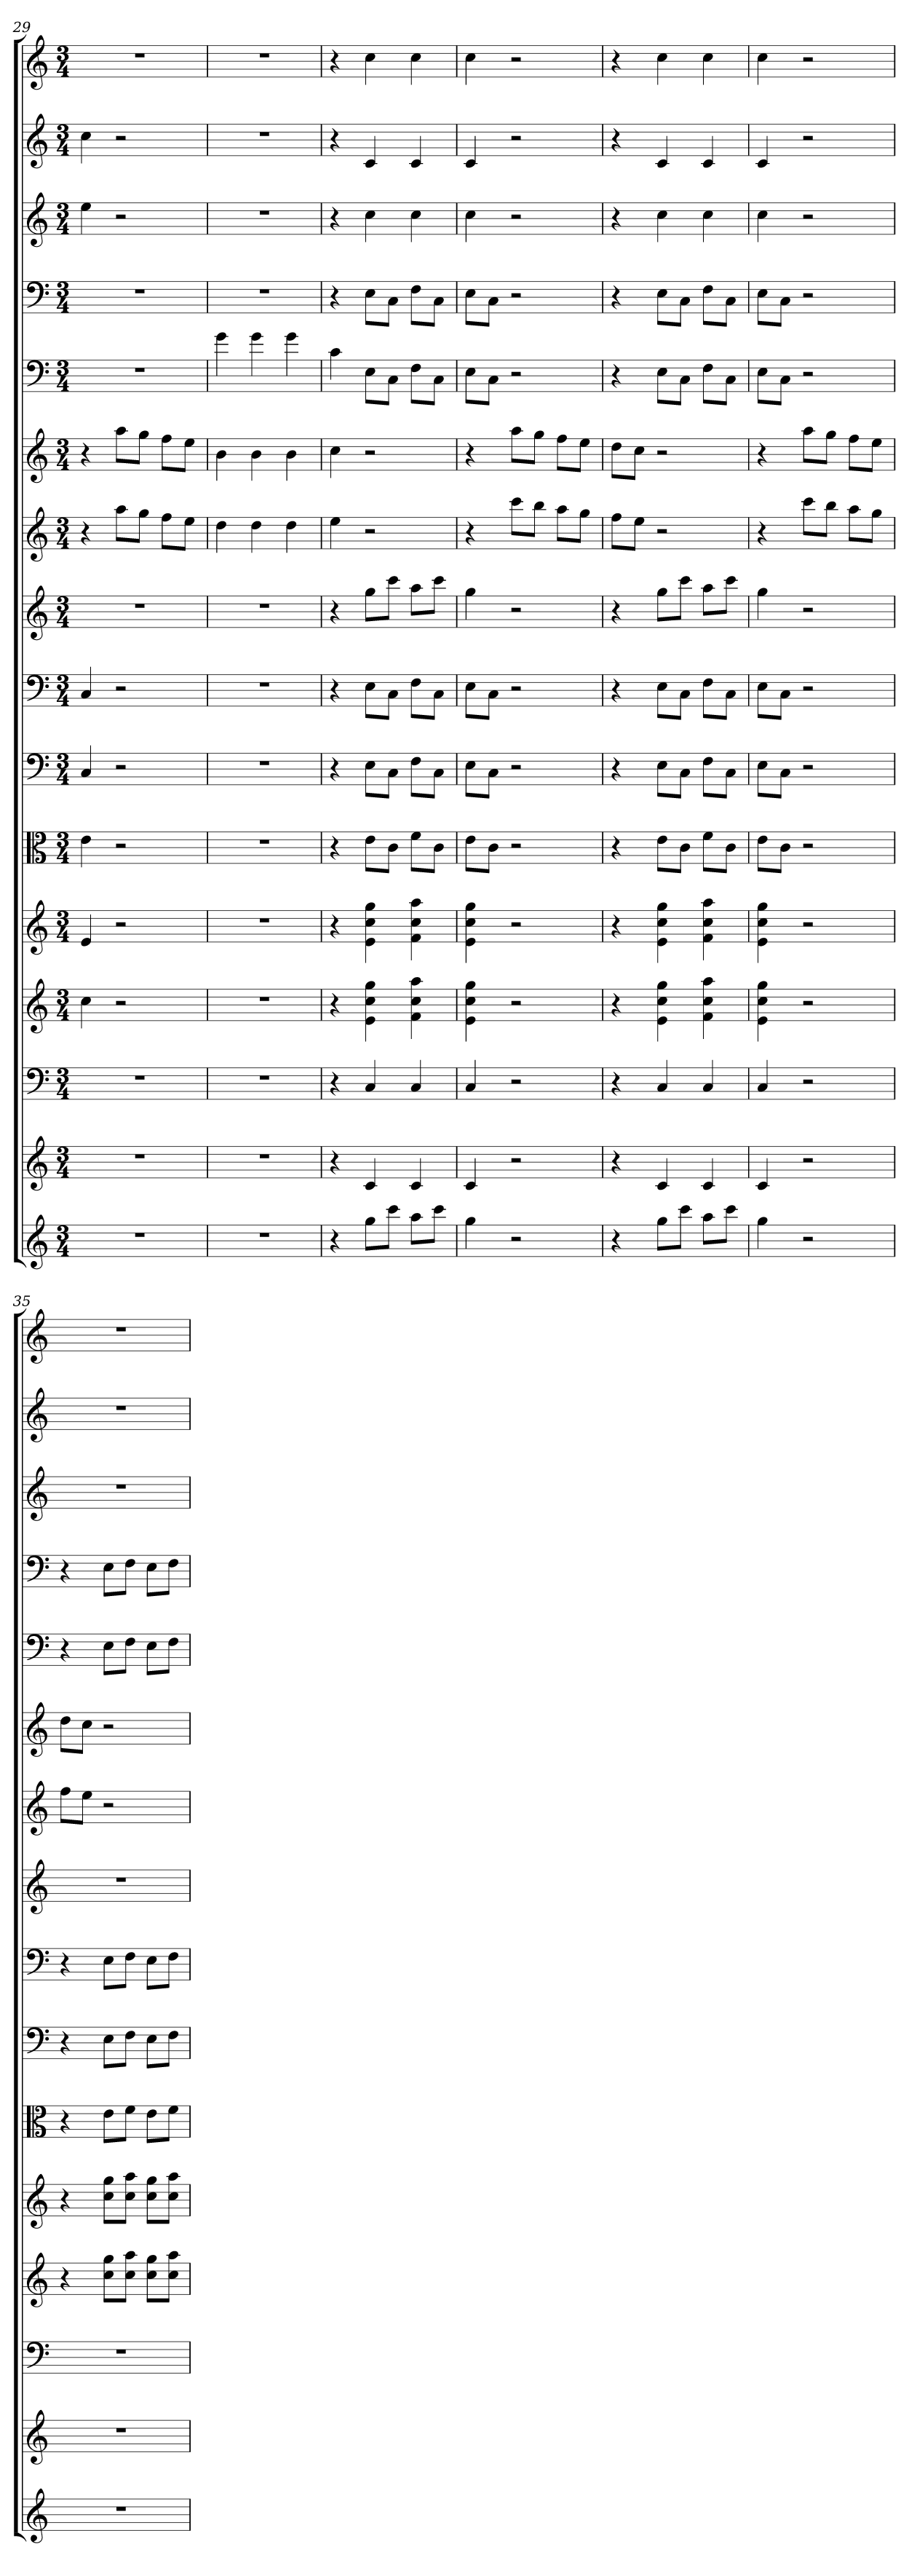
**kern	**kern	**kern	**kern	**kern	**kern	**kern	**kern	**kern	**kern	**kern	**kern	**kern	**kern	**kern	**kern
*part16	*part15	*part14	*part13	*part12	*part11	*part10	*part9	*part8	*part7	*part6	*part5	*part4	*part3	*part2	*part1
*staff16	*staff15	*staff14	*staff13	*staff12	*staff11	*staff10	*staff9	*staff8	*staff7	*staff6	*staff5	*staff4	*staff3	*staff2	*staff1
*	*	*clefF4	*	*	*clefC3	*clefF4	*clefF4	*	*	*	*clefF4	*clefF4	*	*	*
*k[]	*k[]	*k[]	*k[]	*k[]	*k[]	*k[]	*k[]	*k[]	*k[]	*k[]	*k[]	*k[]	*k[]	*k[]	*k[]
*C:	*C:	*C:	*C:	*C:	*C:	*C:	*C:	*C:	*C:	*C:	*C:	*C:	*C:	*C:	*C:
*M3/4	*M3/4	*M3/4	*M3/4	*M3/4	*M3/4	*M3/4	*M3/4	*M3/4	*M3/4	*M3/4	*M3/4	*M3/4	*M3/4	*M3/4	*M3/4
=29	=29	=29	=29	=29	=29	=29	=29	=29	=29	=29	=29	=29	=29	=29	=29
2.r	2.r	2.r	4cc	4e	4e	4C	4C	2.r	4r	4r	2.r	2.r	4ee	4cc	2.r
.	.	.	2r	2r	2r	2r	2r	.	8aaL	8aaL	.	.	2r	2r	.
.	.	.	.	.	.	.	.	.	8ggJ	8ggJ	.	.	.	.	.
.	.	.	.	.	.	.	.	.	8ffL	8ffL	.	.	.	.	.
.	.	.	.	.	.	.	.	.	8eeJ	8eeJ	.	.	.	.	.
=30	=30	=30	=30	=30	=30	=30	=30	=30	=30	=30	=30	=30	=30	=30	=30
2.r	2.r	2.r	2.r	2.r	2.r	2.r	2.r	2.r	4dd	4b	4g	2.r	2.r	2.r	2.r
.	.	.	.	.	.	.	.	.	4dd	4b	4g	.	.	.	.
.	.	.	.	.	.	.	.	.	4dd	4b	4g	.	.	.	.
=31	=31	=31	=31	=31	=31	=31	=31	=31	=31	=31	=31	=31	=31	=31	=31
4r	4r	4r	4r	4r	4r	4r	4r	4r	4ee	4cc	4c	4r	4r	4r	4r
8ggL	4c	4C	4e 4cc 4gg	4e 4cc 4gg	8e\L	8E\L	8E\L	8ggL	2r	2r	8E\L	8E\L	4cc	4c	4cc
8cccJ	.	.	.	.	8c\J	8C\J	8C\J	8cccJ	.	.	8C\J	8C\J	.	.	.
8aaL	4c	4C	4f 4cc 4aa	4f 4cc 4aa	8f\L	8F\L	8F\L	8aaL	.	.	8F\L	8F\L	4cc	4c	4cc
8cccJ	.	.	.	.	8c\J	8C\J	8C\J	8cccJ	.	.	8C\J	8C\J	.	.	.
=32	=32	=32	=32	=32	=32	=32	=32	=32	=32	=32	=32	=32	=32	=32	=32
4gg	4c	4C	4e 4cc 4gg	4e 4cc 4gg	8e\L	8E\L	8E\L	4gg	4r	4r	8E\L	8E\L	4cc	4c	4cc
.	.	.	.	.	8c\J	8C\J	8C\J	.	.	.	8C\J	8C\J	.	.	.
2r	2r	2r	2r	2r	2r	2r	2r	2r	8cccL	8aaL	2r	2r	2r	2r	2r
.	.	.	.	.	.	.	.	.	8bbJ	8ggJ	.	.	.	.	.
.	.	.	.	.	.	.	.	.	8aaL	8ffL	.	.	.	.	.
.	.	.	.	.	.	.	.	.	8ggJ	8eeJ	.	.	.	.	.
=33	=33	=33	=33	=33	=33	=33	=33	=33	=33	=33	=33	=33	=33	=33	=33
4r	4r	4r	4r	4r	4r	4r	4r	4r	8ffL	8ddL	4r	4r	4r	4r	4r
.	.	.	.	.	.	.	.	.	8eeJ	8ccJ	.	.	.	.	.
8ggL	4c	4C	4e 4cc 4gg	4e 4cc 4gg	8e\L	8E\L	8E\L	8ggL	2r	2r	8E\L	8E\L	4cc	4c	4cc
8cccJ	.	.	.	.	8c\J	8C\J	8C\J	8cccJ	.	.	8C\J	8C\J	.	.	.
8aaL	4c	4C	4f 4cc 4aa	4f 4cc 4aa	8f\L	8F\L	8F\L	8aaL	.	.	8F\L	8F\L	4cc	4c	4cc
8cccJ	.	.	.	.	8c\J	8C\J	8C\J	8cccJ	.	.	8C\J	8C\J	.	.	.
=34	=34	=34	=34	=34	=34	=34	=34	=34	=34	=34	=34	=34	=34	=34	=34
4gg	4c	4C	4e 4cc 4gg	4e 4cc 4gg	8e\L	8E\L	8E\L	4gg	4r	4r	8E\L	8E\L	4cc	4c	4cc
.	.	.	.	.	8c\J	8C\J	8C\J	.	.	.	8C\J	8C\J	.	.	.
2r	2r	2r	2r	2r	2r	2r	2r	2r	8cccL	8aaL	2r	2r	2r	2r	2r
.	.	.	.	.	.	.	.	.	8bbJ	8ggJ	.	.	.	.	.
.	.	.	.	.	.	.	.	.	8aaL	8ffL	.	.	.	.	.
.	.	.	.	.	.	.	.	.	8ggJ	8eeJ	.	.	.	.	.
=35	=35	=35	=35	=35	=35	=35	=35	=35	=35	=35	=35	=35	=35	=35	=35
2.r	2.r	2.r	4r	4r	4r	4r	4r	2.r	8ffL	8ddL	4r	4r	2.r	2.r	2.r
.	.	.	.	.	.	.	.	.	8eeJ	8ccJ	.	.	.	.	.
.	.	.	8cc 8ggL	8cc 8ggL	8e\L	8E\L	8E\L	.	2r	2r	8E\L	8E\L	.	.	.
.	.	.	8cc 8aaJ	8cc 8aaJ	8f\J	8F\J	8F\J	.	.	.	8F\J	8F\J	.	.	.
.	.	.	8cc 8ggL	8cc 8ggL	8e\L	8E\L	8E\L	.	.	.	8E\L	8E\L	.	.	.
.	.	.	8cc 8aaJ	8cc 8aaJ	8f\J	8F\J	8F\J	.	.	.	8F\J	8F\J	.	.	.
=	=	=	=	=	=	=	=	=	=	=	=	=	=	=	=
*-	*-	*-	*-	*-	*-	*-	*-	*-	*-	*-	*-	*-	*-	*-	*-
